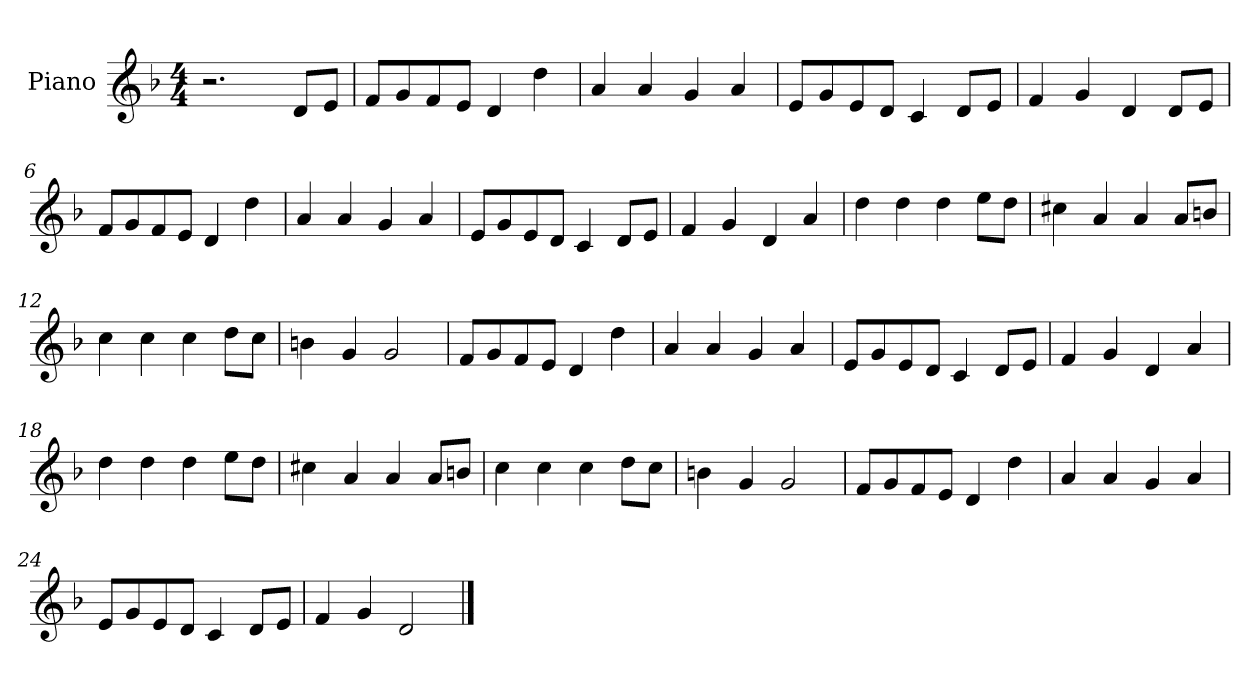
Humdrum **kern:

**kern
*part1
*staff1
*I"Piano
*I'Pno
*clefG2
*k[b-]
*M4/4
=1
2.r
8d/L
8e/J
=2
8f/L
8g/
8f/
8e/J
4d/
4dd\
=3
4a/
4a/
4g/
4a/
=4
8e/L
8g/
8e/
8d/J
4c/
8d/L
8e/J
=5
4f/
4g/
4d/
8d/L
8e/J
=6
8f/L
8g/
8f/
8e/J
4d/
4dd\
=7
4a/
4a/
4g/
4a/
=8
8e/L
8g/
8e/
8d/J
4c/
8d/L
8e/J
=9
4f/
4g/
4d/
4a/
=10
4dd\
4dd\
4dd\
8ee\L
8dd\J
=11
4cc#X\
4a/
4a/
8a/L
8bn/J
=12
4cc\
4cc\
4cc\
8dd\L
8cc\J
=13
4bn\
4g/
2g/
=14
8f/L
8g/
8f/
8e/J
4d/
4dd\
=15
4a/
4a/
4g/
4a/
=16
8e/L
8g/
8e/
8d/J
4c/
8d/L
8e/J
=17
4f/
4g/
4d/
4a/
=18
4dd\
4dd\
4dd\
8ee\L
8dd\J
=19
4cc#X\
4a/
4a/
8a/L
8bn/J
=20
4cc\
4cc\
4cc\
8dd\L
8cc\J
=21
4bn\
4g/
2g/
=22
8f/L
8g/
8f/
8e/J
4d/
4dd\
=23
4a/
4a/
4g/
4a/
=24
8e/L
8g/
8e/
8d/J
4c/
8d/L
8e/J
=25
4f/
4g/
2d/
==
*-
